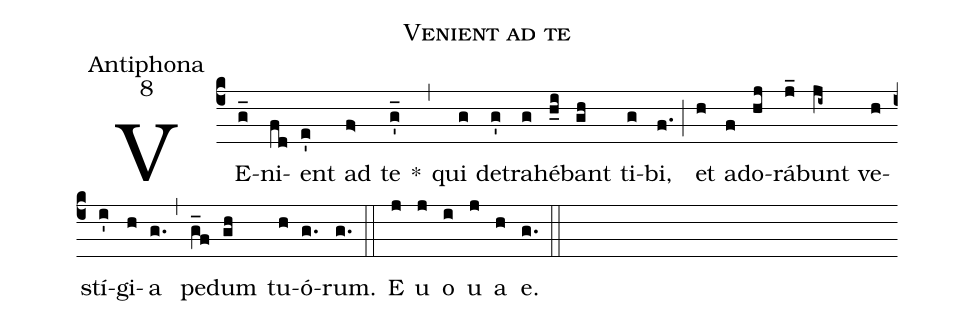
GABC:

name:Venient ad te;
office-part:Antiphona;
mode:8;
%%
(c4) VE(g_)ni(fd)ent(e') ad(f>) te(g'_) *(,) qui(g) de(g')tra(g)hé(h_i)bant(gh) ti(g)bi,(f.) (;) et(h) ad(f)o(hj)rá(j_)bunt(ji~) ve(h)stí(i')gi(h)a (g.) (,) pe(g_f)dum(gh) tu(h)ó(g.)rum.(g.) (::) E(j) u(j) o(i) u(j) a(h) e.(g.) (::)
